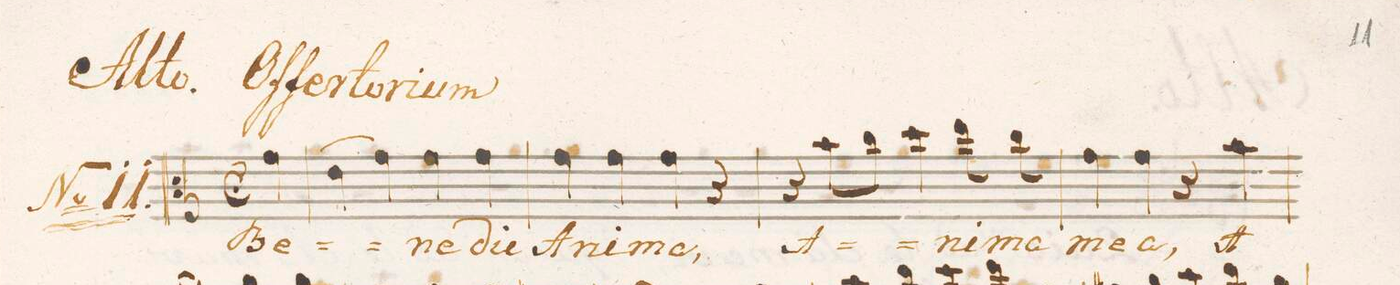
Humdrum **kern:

**kern	**text
*I"Alto.	*
*clefC3	*
*k[]	*
*met(C.)	*
*M4/4	*
*2\right	*
4g\	Be-
=1	=1
(>4e\	.
4g\)	.
4g\	-ne-
4g\	-dic
=2	=2
4g\	A-
4g\	-ni-
4g\	-ma,
4r	.
=3	=3
4r	.
8b\L	A-
8cc\J	.
4dd\	.
8ee\	-ni-
8cc\	-ma
=4	=4
4g\	me-
4g\	-a,
4r	.
4b\	A-
=5	=5
*-	*-
